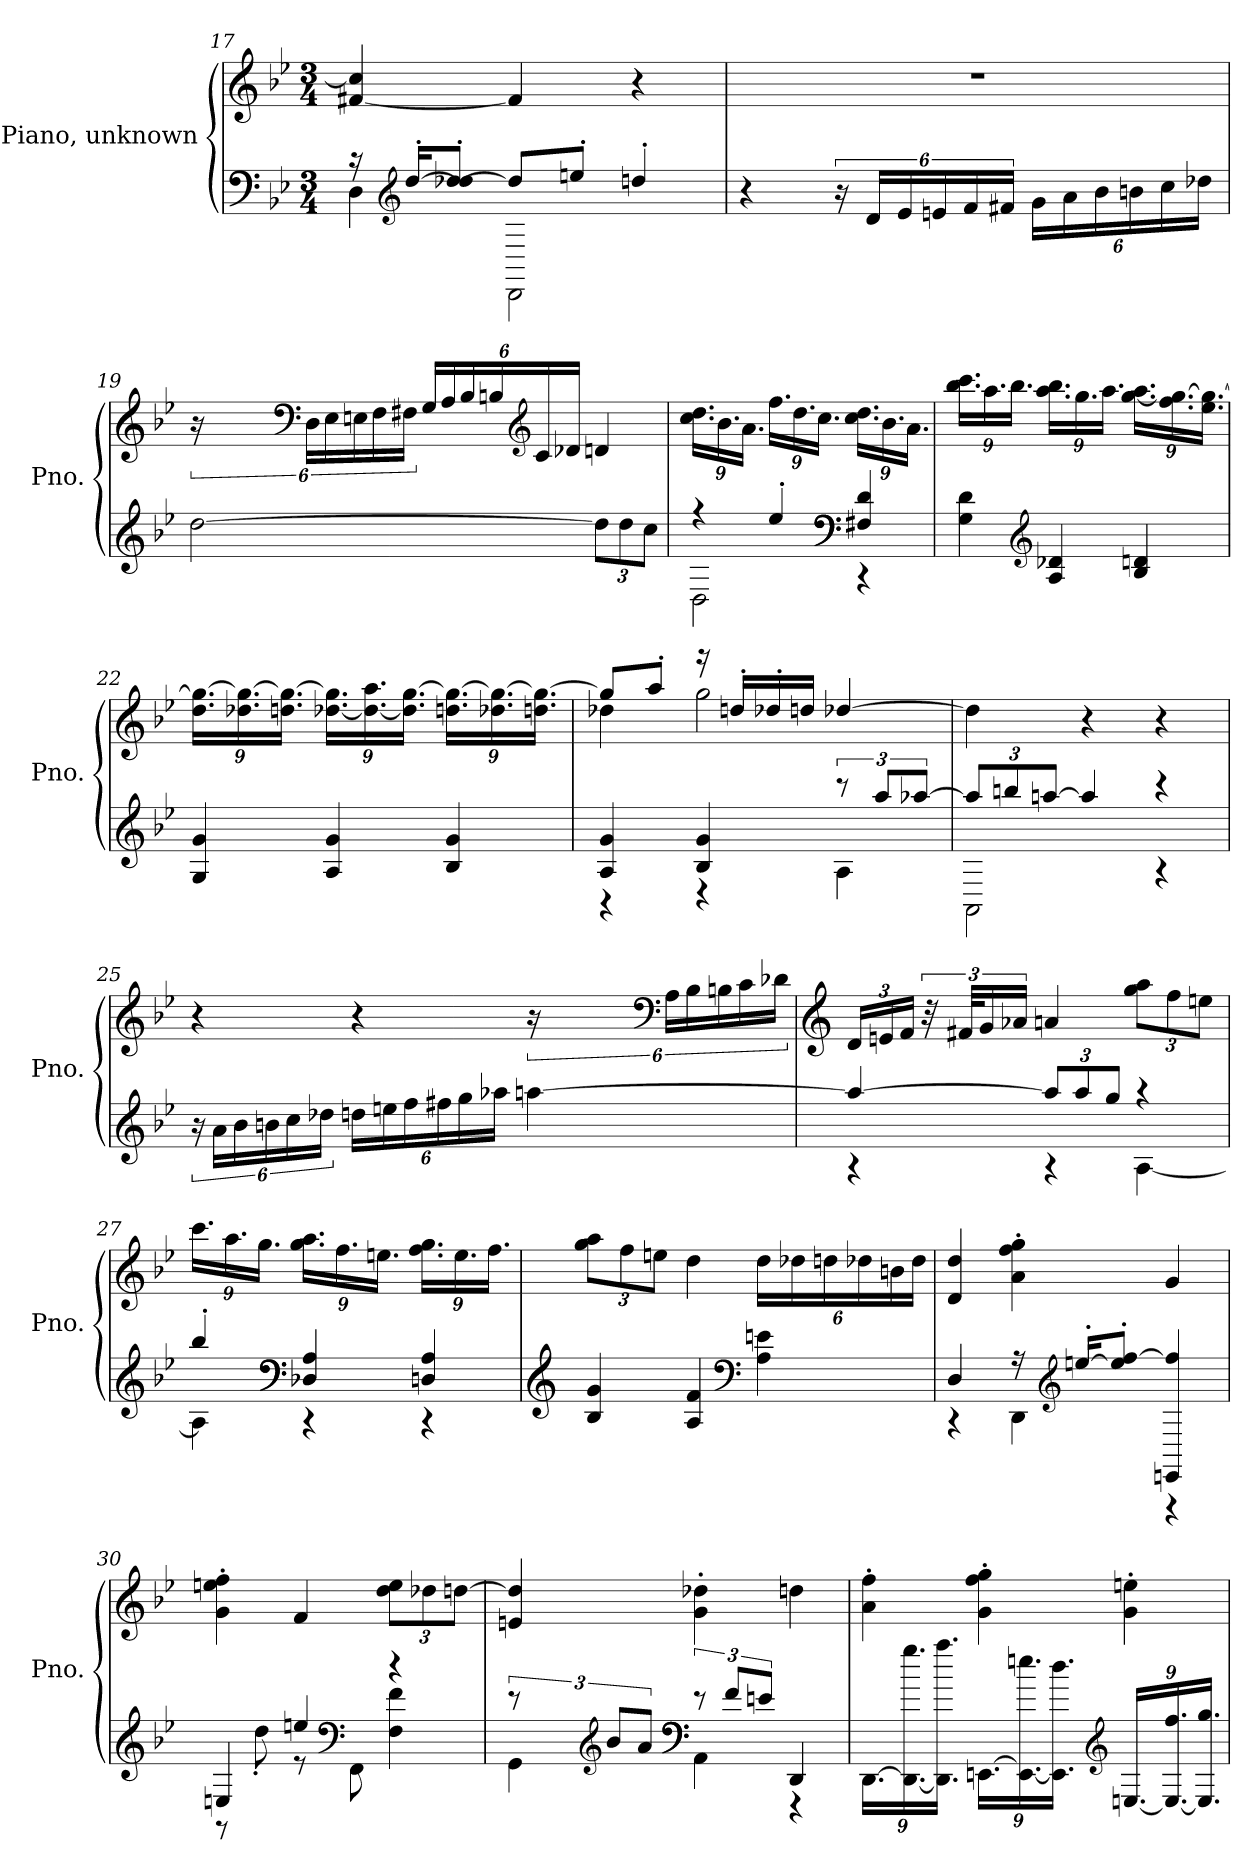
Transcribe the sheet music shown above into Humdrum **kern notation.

**kern	**kern
*part1	*part1
*staff2	*staff1
*I"Piano, unknown	*
*I'Pno.	*
!!LO:PB:g=z
*clefF4	*clefG2
*k[b-e-]	*k[b-e-]
*M3/4	*M3/4
=17	=17
*^	*
16r	4D\	[4f#X/ 4cc/]
*clefG2	*	*
[16dd'/KL	.	.
[8dd-X/' 8dd/]'J	.	.
8dd-/L]	2DD\	4f#/]
8een'/J	.	.
4ddn'/	.	4r
*v	*v	*
=18	=18
4r	2.r
24r	.
24d/LL	.
24e-/	.
*Xbrackettup	*
24en/	.
24f/	.
24f#X/JJ	.
24g\LL	.
24a\	.
24b-\	.
24bn\	.
24cc\	.
24dd-X\JJ	.
!!LO:LB:g=z
=19	=19
[2dd\	24r
*	*clefF4
.	24D\LL
.	24E-\
*	*Xbrackettup
.	24En\
.	24F\
.	24F#X\JJ
.	24G/LL
.	24A/
.	24B-/
.	24Bn/
*	*clefG2
.	24c/
.	24d-X/JJ
12dd\L]	4dn/
12dd\	.
12cc\J	.
=20	=20
*^	*
4r	2D\	18.cc\ 18.dd\LL
.	.	18.b-\
.	.	18.a\JJ
4ee-'/	.	18.ff\LL
.	.	18.dd\
.	.	18.cc\JJ
*clefF4	*	*
4F#X/ 4d/	4r	18.cc\ 18.dd\LL
.	.	18.b-\
.	.	18.a\JJ
*v	*v	*
!!LO:LB:g=z
=21	=21
4G\ 4d\	18.bb-\ 18.ccc\LL
.	18.aa\
.	18.bb-\JJ
*clefG2	*
4A/ 4d-X/	18.aa\ 18.bb-\LL
.	18.gg\
.	18.aa\JJ
4B-/ 4dn/	[18.gg\ 18.aa\LL
.	18.ff\ 18.gg\_
.	18.ee-\ 18.gg\_JJ
=22	=22
4G/ 4g/	18.dd\ 18.gg\_LL
.	18.dd-X\ 18.gg\_
.	18.ddn\ 18.gg\_JJ
4A/ 4g/	[18.dd-X\ 18.gg\]LL
.	18.dd-\_ 18.aa\
.	18.dd-\] [18.gg\JJ
4B-/ 4g/	18.ddn\ 18.gg\_LL
.	18.dd-X\ 18.gg\_
.	18.ddn\ 18.gg\_JJ
!!LO:LB:g=z
=23	=23
*^	*^
4A/ 4g/	4r	8gg/L]	4dd-X\
.	.	8aa'/J	.
4B-/ 4g/	4r	16r	2gg\
.	.	16ddn'/LL	.
.	.	16dd-X'/	.
.	.	16ddn/JJ	.
*brackettup	*	*	*
12r	4A\	[4dd-X/	.
12aa/L	.	.	.
[12aa-X/J	.	.	.
*	*	*v	*v
=24	=24	=24
*Xbrackettup	*	*
12aa-/L]	2AA\	4dd-\]
12bbn/	.	.
[12aan/J	.	.
4aa/]	.	4r
4r	4r	4r
*v	*v	*
!!LO:LB:g=z
=25	=25
*brackettup	*
24r	4r
24a\LL	.
24b-\	.
*Xbrackettup	*
24bn\	.
24cc\	.
24dd-X\JJ	.
24ddn\LL	4r
24een\	.
24ff\	.
24ff#X\	.
24gg\	.
24aa-X\JJ	.
*	*brackettup
[4aan\	24r
*	*clefF4
.	24A\LL
.	24B-\
*	*Xbrackettup
.	24Bn\
.	24c\
.	24d-X\JJ
=26	=26
*	*clefG2
*^	*
4aa/_	4r	24d/LL
.	.	24en/
.	.	24f/JJ
*	*	*brackettup
.	.	48r
.	.	48f#X/KLL
.	.	24g/
.	.	24a-X/JJ
12aa/L]	4r	4an/
12aa/	.	.
12gg/J	.	.
*	*	*Xbrackettup
4r	[4A\	12gg\ 12aa\L
.	.	12ff\
.	.	12een\J
!!LO:LB:g=z
=27	=27	=27
4bb-'/	4A\]	18.ccc\LL
.	.	18.aa\
.	.	18.gg\JJ
*clefF4	*	*
4D-X/ 4A/	4r	18.gg\ 18.aa\LL
.	.	18.ff\
.	.	18.een\JJ
4Dn/ 4A/	4r	18.ff\ 18.gg\LL
.	.	18.ee\
.	.	18.ff\JJ
*v	*v	*
=28	=28
*clefG2	*
4B-/ 4g/	12gg\ 12aa\L
.	12ff\
.	12een\J
4A/ 4f/	4dd\
*clefF4	*
4A\ 4en\	24dd\LL
.	24dd-X\
.	24ddn\
.	24dd-X\
.	24bn\
.	24dd-\JJ
=29	=29
*^	*
4D/	4r	4d/ 4dd/
16r	4DD\	4a\' 4ff\' 4gg\'
*clefG2	*	*
[16een'/KL	.	.
8ee/]' [8ff/'J	.	.
4EEn/ 4ff/]	4r	4g/
!!LO:PB:g=z
=30	=30	=30
4En/	8r	4g\' 4een\' 4ff\'
.	8dd'\	.
4een/	8r	4f/
*clefF4	*	*
.	8FF\	.
4r	4F\ 4f\	12dd\ 12ee\L
.	.	12dd-X\
.	.	[12ddn\J
=31	=31	=31
*brackettup	*	*
12r	4GG\	4en/ 4dd/]
*clefG2	*	*
12b-/L	.	.
12a/J	.	.
*clefF4	*	*
12r	4AA\	4g\' 4dd-X\'
12f/L	.	.
12en/J	.	.
4DD/	4r	4ddn\
*v	*v	*
=32	=32
*Xbrackettup	*
[18.DD\LL	4a\' 4ff\'
18.DD\_ 18.gg\	.
18.DD\] 18.aa\JJ	.
[18.EEn\LL	4g\' 4ff\' 4gg\'
18.EE\_ 18.een\	.
18.EE\] 18.dd\JJ	.
*clefG2	*
[18.En/LL	4g\' 4een\'
18.E/_ 18.ff/	.
18.E/] 18.gg/JJ	.
=	=
*-	*-
